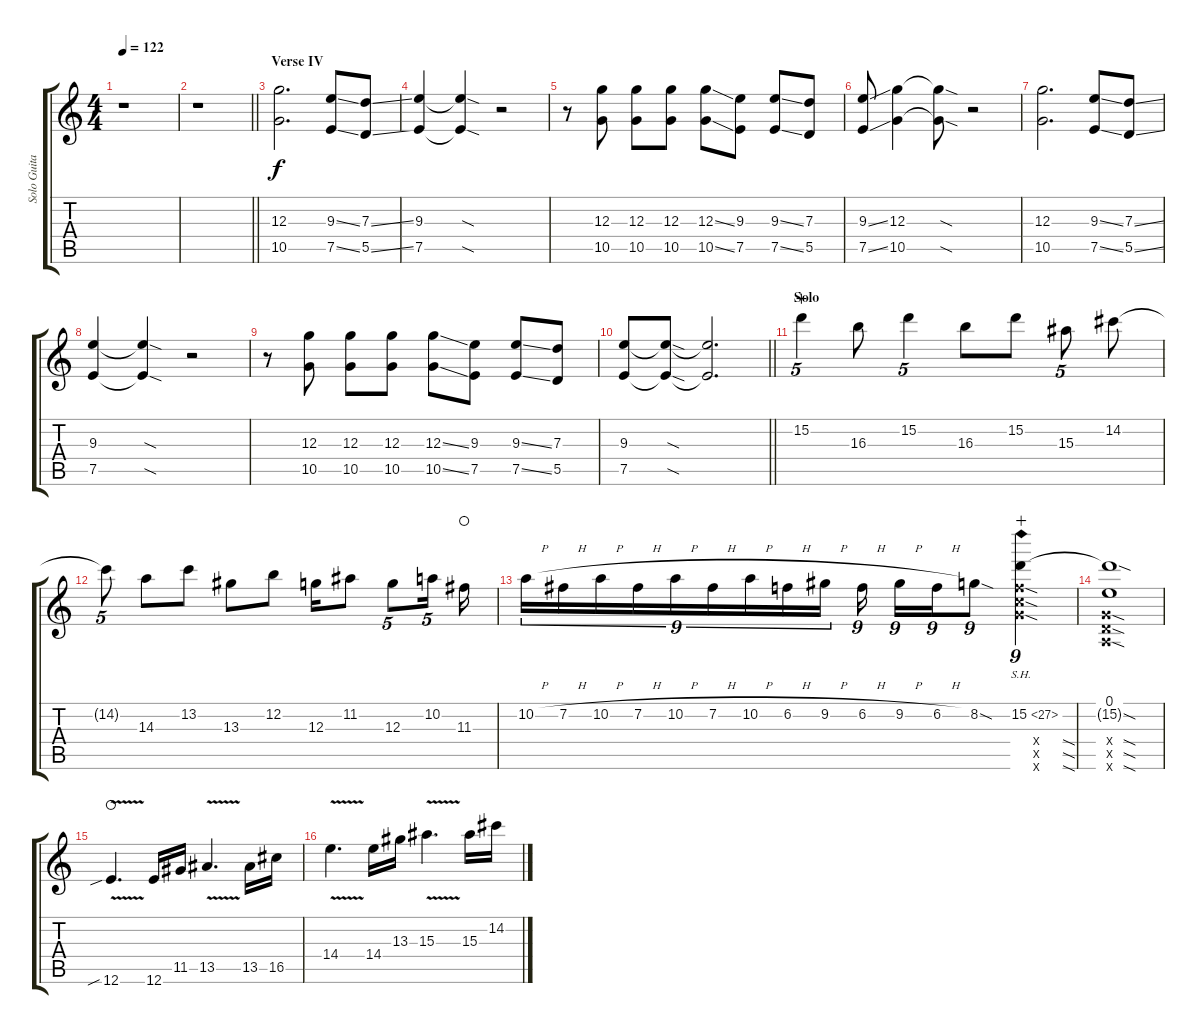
\track ("Solo Guitar" "Solo Guita") {instrument overdrivenguitar}
\staff {score tabs}
\tuning (E4 B3 G3 D3 A2 E2) {hide}
\ts (4 4)
\tempo 122
\clef g2
\ks c
r.1{dy f} |
\barLineRight lightlight
r.1 |
\section ("" "Verse IV")
(12.3 10.5).2{d} (9.3{ss} 7.5{ss}).8 (7.3{ss} 5.5{ss}).8 |
(9.3 7.5).4 (9.3{sod t} 7.5{sod t}).4 r.2 |
r.8 (12.3 10.5).8 (12.3 10.5).8 (12.3 10.5).8 (12.3{ss} 10.5{ss}).8 (9.3 7.5).8 (9.3{ss} 7.5{ss}).8 (7.3 5.5).8 |
(9.3{ss} 7.5{ss}).8 (12.3 10.5).4 (12.3{sod t} 10.5{sod t}).8 r.2 |
(12.3 10.5).2{d} (9.3{ss} 7.5{ss}).8 (7.3{ss} 5.5{ss}).8 |
(9.3 7.5).4 (9.3{sod t} 7.5{sod t}).4 r.2 |
r.8 (12.3 10.5).8 (12.3 10.5).8 (12.3 10.5).8 (12.3{ss} 10.5{ss}).8 (9.3 7.5).8 (9.3{ss} 7.5{ss}).8 (7.3 5.5).8 |
\barLineRight lightlight
(9.3 7.5).8 (9.3{sod t} 7.5{sod t}).8 (9.3{t} 7.5{t}).2{d} |
\section ("" "Solo")
15.2.4{tu (5 4) wahc} 16.3.8 15.2.4{tu (5 4)} 16.3.8 15.2.8 15.3.8{tu (5 4)} 14.2.8 |
14.2{t}.8{tu (5 4)} 14.3.8 13.2.8 13.3.8 12.2.8 12.3.16 11.2.8 12.3.8{tu (5 4)} 10.2.16{tu (5 4)} 11.3.16{waho} |
10.2{h}.16{tu (9 8)} 7.2{h}.16{tu (9 8)} 10.2{h}.16{tu (9 8)} 7.2{h}.16{tu (9 8)} 10.2{h}.16{tu (9 8)} 7.2{h}.16{tu (9 8)} 10.2{h}.16{tu (9 8)} 6.2{h}.16{tu (9 8)} 9.2{h}.16{tu (9 8)} 6.2{h}.16{tu (9 8)} 9.2{h}.16{tu (9 8)} 6.2{h}.16{tu (9 8)} 8.2{sod}.8{tu (9 8)} (15.2{sh 12} 15.4{sod x} 15.5{sod x} 15.6{sod x}).4{tu (9 8) wahc} |
(0.1 15.2{sod t} 5.4{sod x} 5.5{sod x} 5.6{sod x}).1 |
12.6{v sib}.4{d waho} 12.6.16 11.5.16 13.5{v}.4{d} 13.5.16 16.5.16 |
14.4{v}.4{d} 14.4.16 13.3.16 15.3{v}.4{d} 15.3.16 14.2.16
